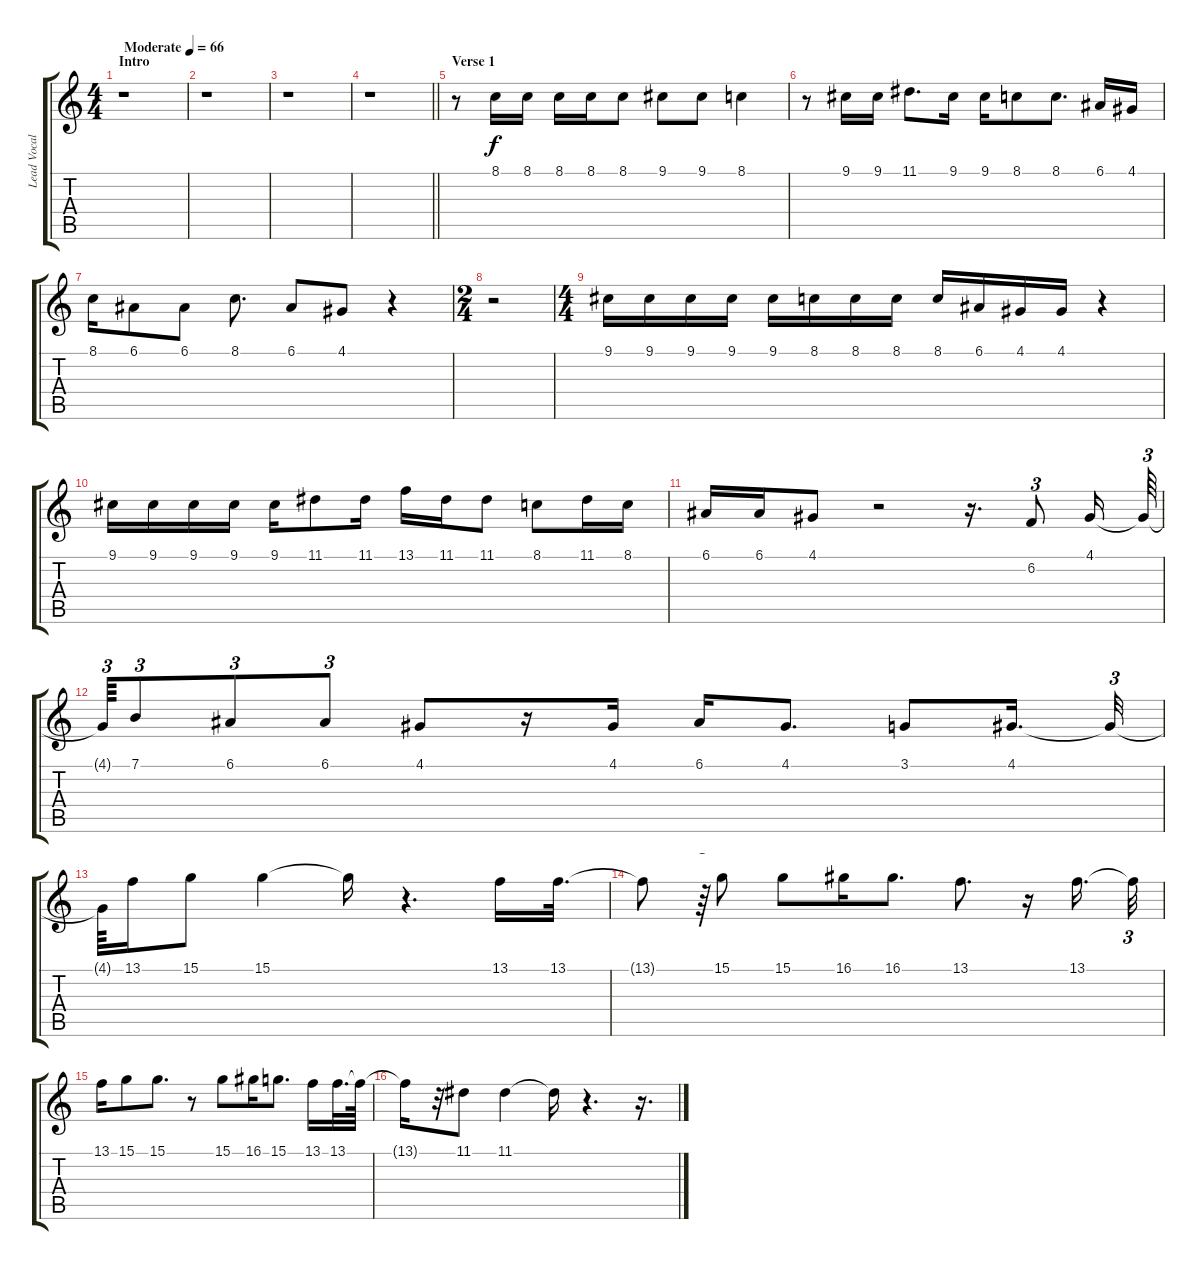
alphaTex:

\track ("Lead Vocals: Elton John" "Lead Vocal") {instrument fx4atmosphere}
\staff {score tabs}
\tuning (E4 B3 G3 D3 A2 E2) {hide}
\ts (4 4)
\section ("" "Intro")
\tempo (66 "Moderate")
\clef g2
\ks c
r.1{dy f instrument fx4atmosphere} |
r.1 |
r.1 |
\barLineRight lightlight
r.1 |
\section ("" "Verse 1")
r.8 8.1.16 8.1.16 8.1.16 8.1.16 8.1.8 9.1.8 9.1.8 8.1.4 |
r.8 9.1.16 9.1.16 11.1.8{d} 9.1.16 9.1.16 8.1.8 8.1.8{d} 6.1.16 4.1.16 |
8.1.16 6.1.8 6.1.8 8.1.8{d} 6.1.8 4.1.8 r.4 |
\ts (2 4)
r.2 |
\ts (4 4)
9.1.16 9.1.16 9.1.16 9.1.16 9.1.16 8.1.16 8.1.16 8.1.16 8.1.16 6.1.16 4.1.16 4.1.16 r.4 |
9.1.16 9.1.16 9.1.16 9.1.16 9.1.16 11.1.8 11.1.16 13.1.16 11.1.16 11.1.8 8.1.8 11.1.16 8.1.16 |
6.1.16 6.1.16 4.1.8 r.2 r.16{d} 6.2.8{tu (3 2)} 4.1.16 4.1{t}.64{tu (3 2)} |
4.1{t}.64{tu (3 2)} 7.1.8{tu (3 2)} 6.1.8{tu (3 2)} 6.1.8{tu (3 2)} 4.1.8 r.16 4.1.16 6.1.16 4.1.8{d} 3.1.8 4.1.16{d} 4.1{t}.32{tu (3 2)} |
4.1{t}.64 13.1.16 15.1.8 15.1.4 15.1{t}.16 r.4{d} 13.1.16 13.1.32{d} |
13.1{t}.8 r.64{tu (3 2)} 15.1.8 15.1.8 16.1.16 16.1.8{d} 13.1.8{d} r.16 13.1.16{d} 13.1{t}.32{tu (3 2)} |
13.1.16 15.1.8 15.1.8{d} r.8 15.1.8 16.1.16 15.1.8{d} 13.1.16 13.1.32{d} 13.1{t}.64 |
13.1{t}.16 r.32 11.1.8 11.1.4 11.1{t}.16 r.4{d} r.16{d}
